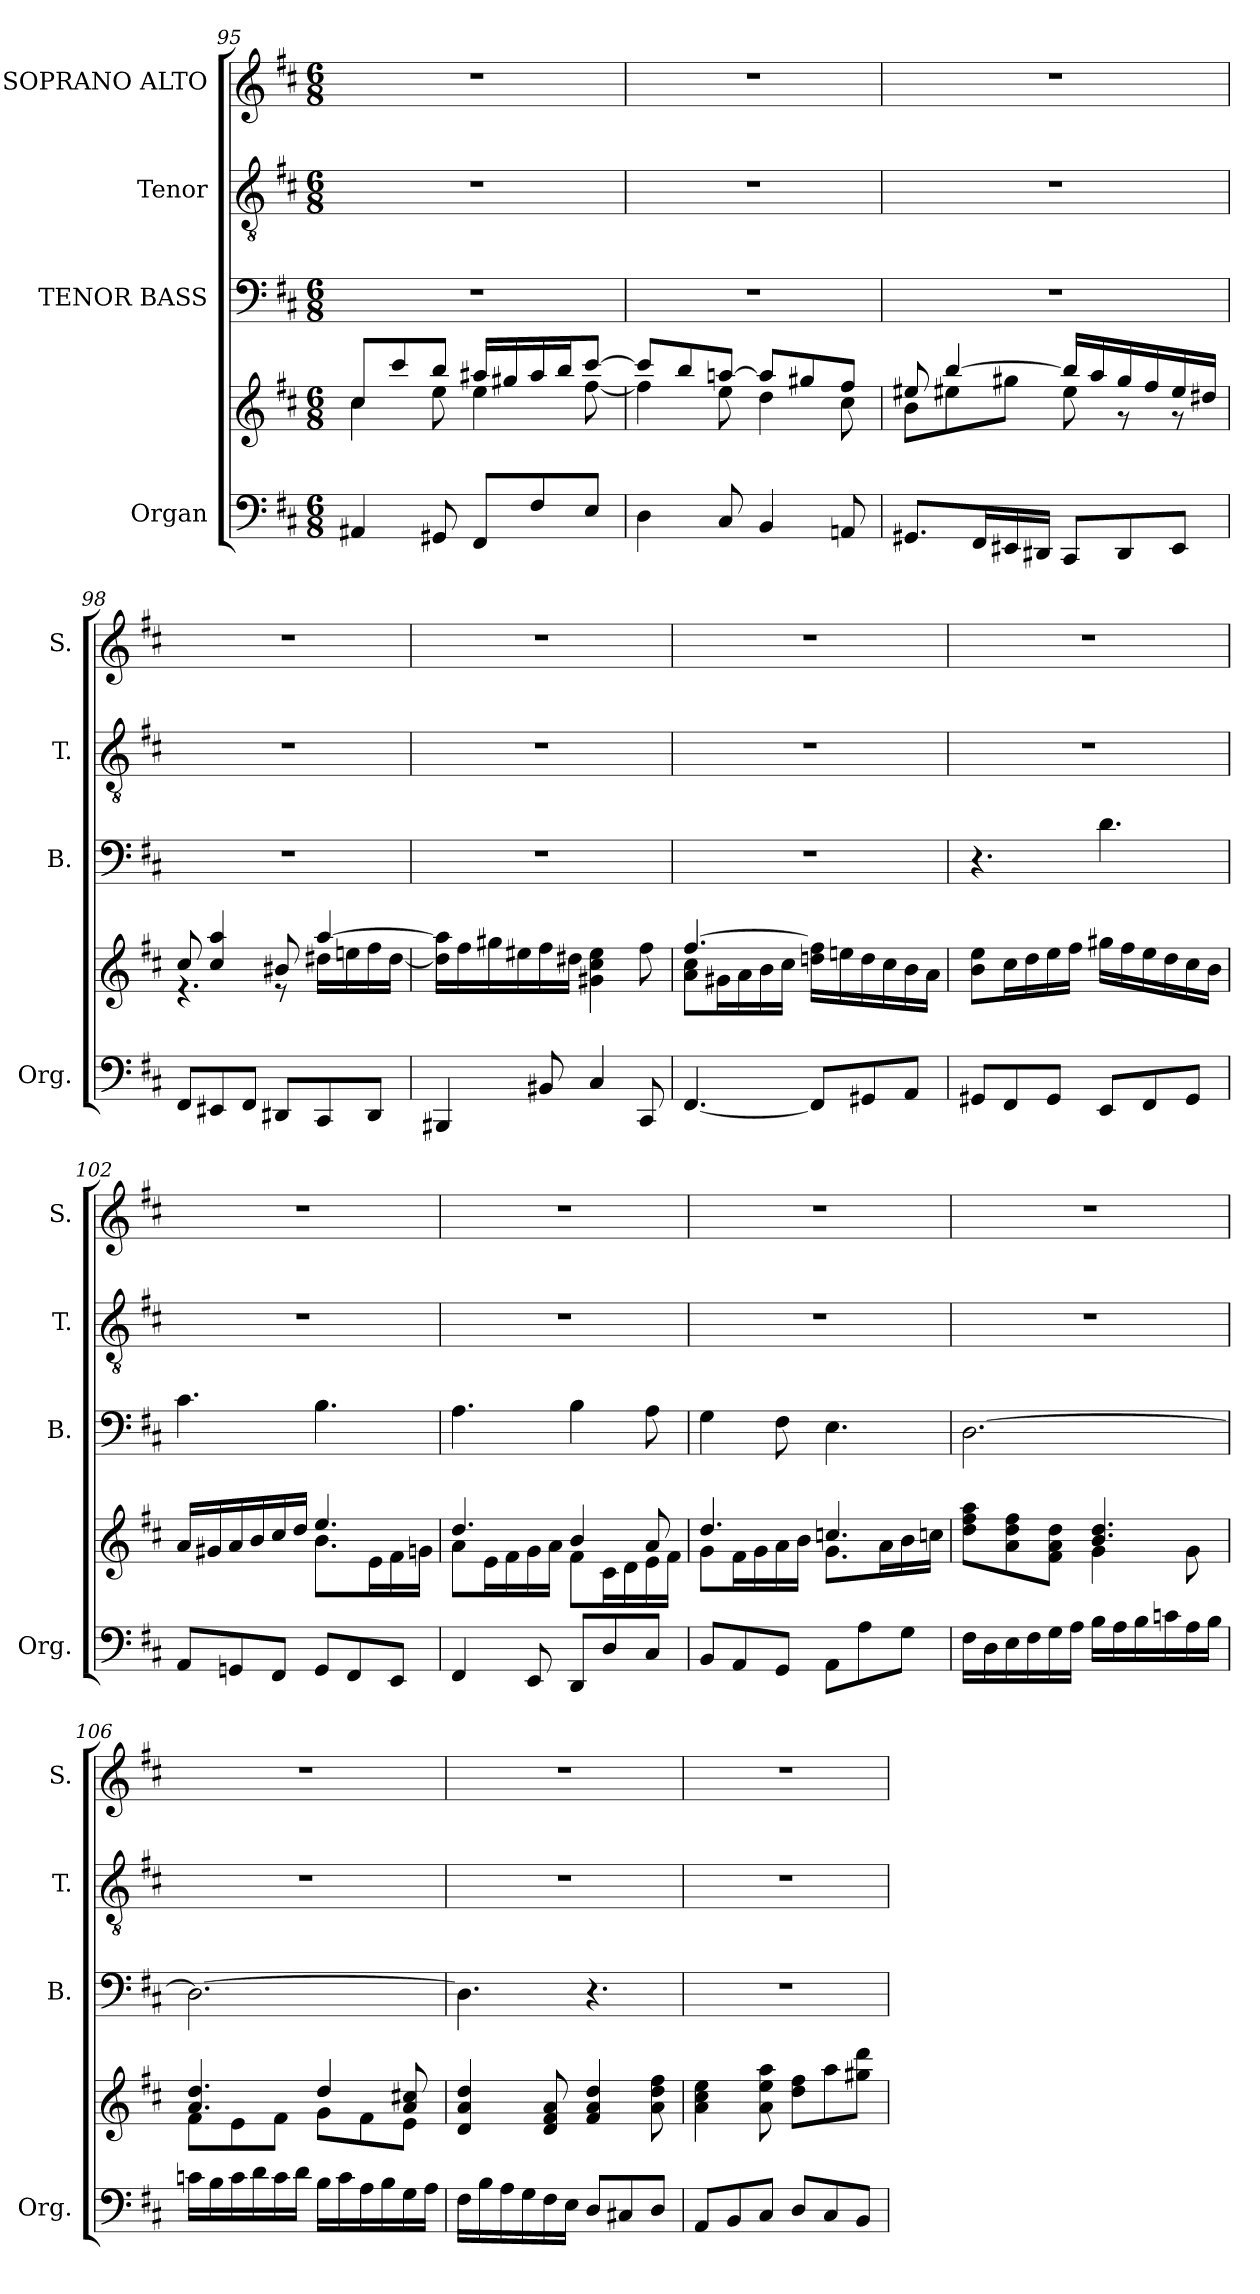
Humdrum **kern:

**kern	**kern	**kern	**kern	**kern
*part4	*part4	*part3	*part2	*part1
*staff5	*staff4	*staff3	*staff2	*staff1
*I"Organ	*	*I"TENOR BASS	*I"Tenor	*I"SOPRANO ALTO
*I'Org.	*	*I'B.	*I'T.	*I'S.
!!LO:LB:g=z
*clefF4	*clefG2	*clefF4	*clefGv2	*clefG2
*	*	*	*ITrd7c12	*
*k[f#c#]	*k[f#c#]	*k[f#c#]	*k[f#c#]	*k[f#c#]
*D:	*D:	*D:	*D:	*D:
*M6/8	*M6/8	*M6/8	*M6/8	*M6/8
=95	=95	=95	=95	=95
*	*^	*	*	*
!	!	!	!LO:N:vis=1	!LO:N:vis=1	!LO:N:vis=1
4AA#Xi/	8cc#i/L	4cc#i\	2.r	2.r	2.r
.	8ccc#i/	.	.	.	.
8GG#Xi/	8bbi/J	8eei\	.	.	.
8FF#i/L	16aa#Xi/LL	4eei\	.	.	.
.	16gg#Xi/	.	.	.	.
8F#i/	16aa#i/	.	.	.	.
.	16bbi/J	.	.	.	.
8Ei/J	[8ccc#i/J	[8ff#i\	.	.	.
=96	=96	=96	=96	=96	=96
!	!	!	!LO:N:vis=1	!LO:N:vis=1	!LO:N:vis=1
4Di\	8ccc#i/L]	4ff#i\]	2.r	2.r	2.r
.	8bbi/	.	.	.	.
8C#i/	[8aani/J	8eei\	.	.	.
4BBi/	8aai/L]	4ddi\	.	.	.
.	8gg#Xi/	.	.	.	.
8AAni/	8ff#i/J	8cc#i\	.	.	.
=97	=97	=97	=97	=97	=97
!	!	!	!LO:N:vis=1	!LO:N:vis=1	!LO:N:vis=1
8.GG#Xi/L	8ee#Xi/	8bi\L	2.r	2.r	2.r
.	[4bbi/	8ee#Xi\	.	.	.
16FF#i/L	.	.	.	.	.
16EE#Xi/	.	8gg#Xi\J	.	.	.
16DD#Xi/JJ	.	.	.	.	.
8CC#i/L	16bbi/LL]	8ee#i\	.	.	.
.	16aai/	.	.	.	.
8DD#i/	16gg#i/	8r	.	.	.
.	16ff#i/	.	.	.	.
8EE#i/J	16ee#i/	8r	.	.	.
.	16dd#Xi/JJ	.	.	.	.
=98	=98	=98	=98	=98	=98
!	!	!	!LO:N:vis=1	!LO:N:vis=1	!LO:N:vis=1
8FF#i/L	8cc#i/	4.r	2.r	2.r	2.r
8EE#Xi/	4cc#i/ 4aai	.	.	.	.
8FF#i/J	.	.	.	.	.
8DD#Xi/L	8b#Xi/	8r	.	.	.
8CC#i/	[4aai/	16dd#Xi\LL	.	.	.
.	.	16eeni\	.	.	.
8DD#i/J	.	16ff#i\	.	.	.
.	.	[16dd#i\JJ	.	.	.
!!LO:PB:g=z
=99	=99	=99	=99	=99	=99
!	!	!	!LO:N:vis=1	!LO:N:vis=1	!LO:N:vis=1
*	*v	*v	*	*	*
4BBB#Xi/	16dd#i\] 16aai]LL	2.r	2.r	2.r
.	16ff#i\	.	.	.
.	16gg#Xi\	.	.	.
.	16ee#Xi\	.	.	.
8BB#Xi/	16ff#i\	.	.	.
.	16dd#Xi\JJ	.	.	.
4C#i/	4g#Xi\ 4cc#i 4ee#i	.	.	.
8CC#i/	8ff#i\	.	.	.
=100	=100	=100	=100	=100
*	*^	*	*	*
!	!	!	!LO:N:vis=1	!LO:N:vis=1	!LO:N:vis=1
[4.FF#i/	[4.ff#i/	8ai\ 8cc#iL	2.r	2.r	2.r
.	.	16g#Xi\L	.	.	.
.	.	16ai\	.	.	.
.	.	16bi\	.	.	.
.	.	16cc#i\JJ	.	.	.
8FF#i/L]	16ddni\ 16ff#i]LL	4.ryy	.	.	.
.	16eeni\	.	.	.	.
8GG#Xi/	16ddi\	.	.	.	.
.	16cc#i\	.	.	.	.
8AAi/J	16bi\	.	.	.	.
.	16ai\JJ	.	.	.	.
*	*v	*v	*	*	*
=101	=101	=101	=101	=101
!	!	!	!LO:N:vis=1	!LO:N:vis=1
8GG#Xi/L	8bi\ 8eeiL	4.r	2.r	2.r
8FF#i/	16cc#i\L	.	.	.
.	16ddi\	.	.	.
8GG#i/J	16eei\	.	.	.
.	16ff#i\JJ	.	.	.
8EEi/L	16gg#Xi\LL	4.di\	.	.
.	16ff#i\	.	.	.
8FF#i/	16eei\	.	.	.
.	16ddi\	.	.	.
8GG#i/J	16cc#i\	.	.	.
.	16bi\JJ	.	.	.
=102	=102	=102	=102	=102
*	*^	*	*	*
!	!	!	!	!LO:N:vis=1	!LO:N:vis=1
8AAi/L	16ai/LL	4.ryy	4.c#i\	2.r	2.r
.	16g#Xi/	.	.	.	.
8GGni/	16ai/	.	.	.	.
.	16bi/	.	.	.	.
8FF#i/J	16cc#i/	.	.	.	.
.	16ddi/JJ	.	.	.	.
8GGi/L	4.eei/	8.bi\L	4.Bi\	.	.
8FF#i/	.	.	.	.	.
.	.	16ei\L	.	.	.
8EEi/J	.	16f#i\	.	.	.
.	.	16gni\JJ	.	.	.
!!LO:LB:g=z
=103	=103	=103	=103	=103	=103
!	!	!	!	!LO:N:vis=1	!LO:N:vis=1
4FF#i/	4.ddi/	8ai\L	4.Ai\	2.r	2.r
.	.	16ei\L	.	.	.
.	.	16f#i\	.	.	.
8EEi/	.	16gi\	.	.	.
.	.	16ai\JJ	.	.	.
8DDi/L	4bi/	8f#i\L	4Bi\	.	.
8Di/	.	16c#i\L	.	.	.
.	.	16di\	.	.	.
8C#i/J	8ai/	16ei\	8Ai\	.	.
.	.	16f#i\JJ	.	.	.
=104	=104	=104	=104	=104	=104
!	!	!	!	!LO:N:vis=1	!LO:N:vis=1
8BBi/L	4.ddi/	8gi\L	4Gi\	2.r	2.r
8AAi/	.	16f#i\L	.	.	.
.	.	16gi\	.	.	.
8GGi/J	.	16ai\	8F#i\	.	.
.	.	16bi\JJ	.	.	.
8AAi\L	4.ccni/	8.gi\L	4.Ei\	.	.
8Ai\	.	.	.	.	.
.	.	16ai\L	.	.	.
8Gi\J	.	16bi\	.	.	.
.	.	16ccni\JJ	.	.	.
=105	=105	=105	=105	=105	=105
!	!	!	!	!LO:N:vis=1	!LO:N:vis=1
16F#i\LL	8ddi\ 8ff#i 8aaiL	4.ryy	[2.Di\	2.r	2.r
16Di\	.	.	.	.	.
16Ei\	8ai\ 8ddi 8ff#i	.	.	.	.
16F#i\	.	.	.	.	.
16Gi\	8f#i\ 8ai 8ddiJ	.	.	.	.
16Ai\JJ	.	.	.	.	.
16Bi\LL	4.bi/ 4.ddi	4gi\	.	.	.
16Ai\	.	.	.	.	.
16Bi\	.	.	.	.	.
16cni\	.	.	.	.	.
16Ai\	.	8gi\	.	.	.
16Bi\JJ	.	.	.	.	.
=106	=106	=106	=106	=106	=106
!	!	!	!	!LO:N:vis=1	!LO:N:vis=1
16cni\LL	4.ai/ 4.ddi	8f#i\L	2.Di\_	2.r	2.r
16Bi\	.	.	.	.	.
16ci\	.	8ei\	.	.	.
16di\	.	.	.	.	.
16ci\	.	8f#i\J	.	.	.
16di\JJ	.	.	.	.	.
16Bi\LL	4ddi/	8gi\L	.	.	.
16ci\	.	.	.	.	.
16Ai\	.	8f#i\	.	.	.
16Bi\	.	.	.	.	.
16Gi\	8ai/ 8cc#Xi	8ei\J	.	.	.
16Ai\JJ	.	.	.	.	.
*	*v	*v	*	*	*
=107	=107	=107	=107	=107
!	!	!	!LO:N:vis=1	!LO:N:vis=1
16F#i\LL	4di/ 4ai 4ddi	4.Di\]	2.r	2.r
16Bi\	.	.	.	.
16Ai\	.	.	.	.
16Gi\	.	.	.	.
16F#i\	8di/ 8f#i 8ai	.	.	.
16Ei\JJ	.	.	.	.
8Di/L	4f#i/ 4ai 4ddi	4.r	.	.
8C#Xi/	.	.	.	.
8Di/J	8ai\ 8ddi 8ff#i	.	.	.
!!LO:LB:g=z
=108	=108	=108	=108	=108
!	!	!LO:N:vis=1	!LO:N:vis=1	!LO:N:vis=1
8AAi/L	4ai\ 4cc#i 4eei	2.r	2.r	2.r
8BBi/	.	.	.	.
8C#i/J	8ai\ 8eei 8aai	.	.	.
8Di/L	8ddi\ 8ff#iL	.	.	.
8C#i/	8aai\	.	.	.
8BBi/J	8gg#Xi\ 8dddiJ	.	.	.
=	=	=	=	=
*-	*-	*-	*-	*-
